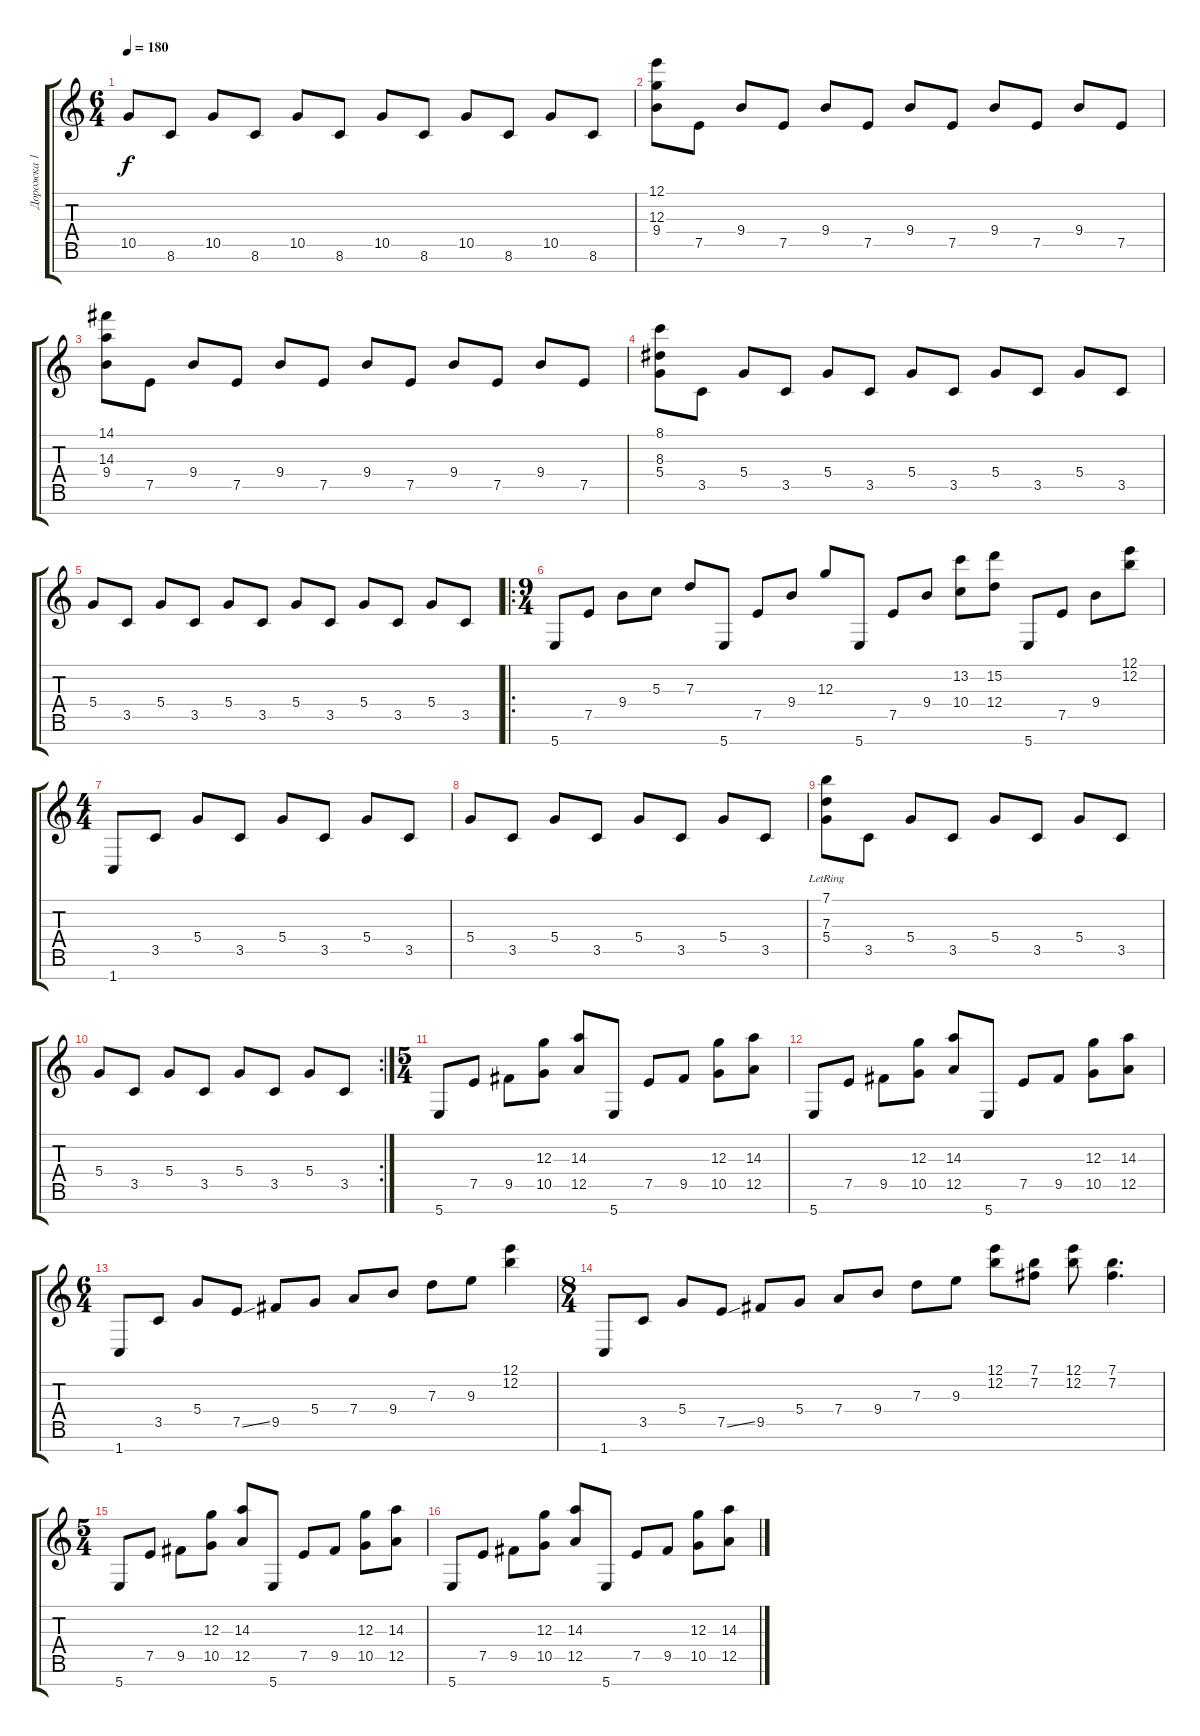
\track ("Дорожка 1" "Дорожка 1") {instrument acousticguitarsteel}
\staff {score tabs}
\tuning (E4 B3 G3 D3 A2 E2 B1) {hide}
\ts (6 4)
\tempo 180
\clef g2
\ks c
10.5.8{dy f} 8.6.8 10.5.8 8.6.8 10.5.8 8.6.8 10.5.8 8.6.8 10.5.8 8.6.8 10.5.8 8.6.8 |
(12.1 12.3 9.4).8 7.5.8 9.4.8 7.5.8 9.4.8 7.5.8 9.4.8 7.5.8 9.4.8 7.5.8 9.4.8 7.5.8 |
(14.1 14.3 9.4).8 7.5.8 9.4.8 7.5.8 9.4.8 7.5.8 9.4.8 7.5.8 9.4.8 7.5.8 9.4.8 7.5.8 |
(8.1 8.3 5.4).8 3.5.8 5.4.8 3.5.8 5.4.8 3.5.8 5.4.8 3.5.8 5.4.8 3.5.8 5.4.8 3.5.8 |
5.4.8 3.5.8 5.4.8 3.5.8 5.4.8 3.5.8 5.4.8 3.5.8 5.4.8 3.5.8 5.4.8 3.5.8 |
\ro
\ts (9 4)
5.7.8 7.5.8 9.4.8 5.3.8 7.3.8 5.7.8 7.5.8 9.4.8 12.3.8 5.7.8 7.5.8 9.4.8 (13.2 10.4).8 (15.2 12.4).8 5.7.8 7.5.8 9.4.8 (12.1 12.2).8 |
\ts (4 4)
1.7.8 3.5.8 5.4.8 3.5.8 5.4.8 3.5.8 5.4.8 3.5.8 |
5.4.8 3.5.8 5.4.8 3.5.8 5.4.8 3.5.8 5.4.8 3.5.8 |
(7.1{lr} 7.3{lr} 5.4).8 3.5.8 5.4.8 3.5.8 5.4.8 3.5.8 5.4.8 3.5.8 |
\rc 2
5.4.8 3.5.8 5.4.8 3.5.8 5.4.8 3.5.8 5.4.8 3.5.8 |
\ts (5 4)
5.7.8 7.5.8 9.5.8 (12.3 10.5).8 (14.3 12.5).8 5.7.8 7.5.8 9.5.8 (12.3 10.5).8 (14.3 12.5).8 |
5.7.8 7.5.8 9.5.8 (12.3 10.5).8 (14.3 12.5).8 5.7.8 7.5.8 9.5.8 (12.3 10.5).8 (14.3 12.5).8 |
\ts (6 4)
1.7.8 3.5.8 5.4.8 7.5{ss}.8 9.5.8 5.4.8 7.4.8 9.4.8 7.3.8 9.3.8 (12.1 12.2).4 |
\ts (8 4)
1.7.8 3.5.8 5.4.8 7.5{ss}.8 9.5.8 5.4.8 7.4.8 9.4.8 7.3.8 9.3.8 (12.1 12.2).8 (7.1 7.2).8 (12.1 12.2).8 (7.1 7.2).4{d} |
\ts (5 4)
5.7.8 7.5.8 9.5.8 (12.3 10.5).8 (14.3 12.5).8 5.7.8 7.5.8 9.5.8 (12.3 10.5).8 (14.3 12.5).8 |
5.7.8 7.5.8 9.5.8 (12.3 10.5).8 (14.3 12.5).8 5.7.8 7.5.8 9.5.8 (12.3 10.5).8 (14.3 12.5).8
